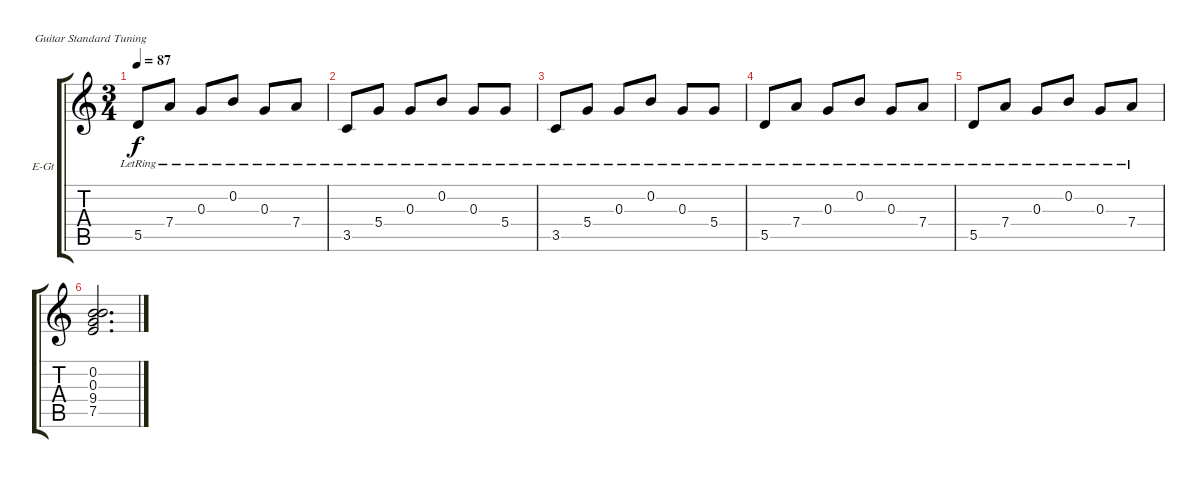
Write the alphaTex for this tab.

\bracketExtendMode groupsimilarinstruments
\firstSystemTrackNameOrientation horizontal
\otherSystemsTrackNameOrientation horizontal
\track ("Piste 3" "E-Gt") {instrument electricguitarclean}
\staff {score tabs}
\tuning (E4 B3 G3 D3 A2 E2)
\ts (3 4)
\tempo 87
\clef g2
\ks c
5.5{lr}.8{dy f} 7.4{lr}.8 0.3{lr}.8 0.2{lr}.8 0.3{lr}.8 7.4{lr}.8 |
3.5{lr}.8 5.4{lr}.8 0.3{lr}.8 0.2{lr}.8 0.3{lr}.8 5.4{lr}.8 |
3.5{lr}.8 5.4{lr}.8 0.3{lr}.8 0.2{lr}.8 0.3{lr}.8 5.4{lr}.8 |
5.5{lr}.8 7.4{lr}.8 0.3{lr}.8 0.2{lr}.8 0.3{lr}.8 7.4{lr}.8 |
5.5{lr}.8 7.4{lr}.8 0.3{lr}.8 0.2{lr}.8 0.3{lr}.8 7.4{lr}.8 |
(7.5 9.4 0.3 0.2).2{d}
